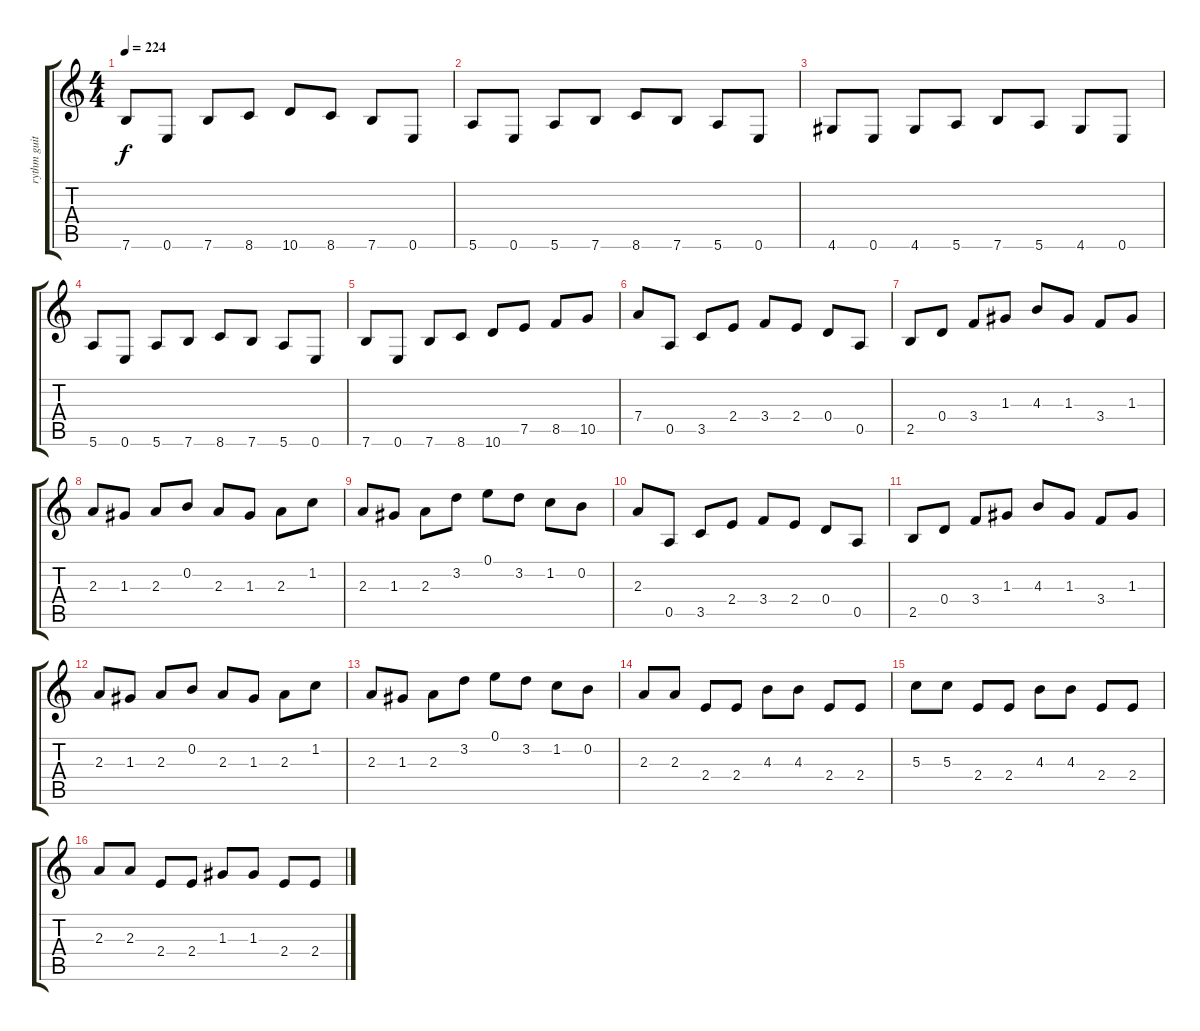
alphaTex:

\track ("rythm guitar" "rythm guit") {instrument acousticguitarsteel}
\staff {score tabs}
\tuning (E4 B3 G3 D3 A2 E2) {hide}
\ts (4 4)
\tempo 224
\clef g2
\ks c
7.6.8{dy f} 0.6.8 7.6.8 8.6.8 10.6.8 8.6.8 7.6.8 0.6.8 |
5.6.8 0.6.8 5.6.8 7.6.8 8.6.8 7.6.8 5.6.8 0.6.8 |
4.6.8 0.6.8 4.6.8 5.6.8 7.6.8 5.6.8 4.6.8 0.6.8 |
5.6.8 0.6.8 5.6.8 7.6.8 8.6.8 7.6.8 5.6.8 0.6.8 |
7.6.8 0.6.8 7.6.8 8.6.8 10.6.8 7.5.8 8.5.8 10.5.8 |
7.4.8 0.5.8 3.5.8 2.4.8 3.4.8 2.4.8 0.4.8 0.5.8 |
2.5.8 0.4.8 3.4.8 1.3.8 4.3.8 1.3.8 3.4.8 1.3.8 |
2.3.8 1.3.8 2.3.8 0.2.8 2.3.8 1.3.8 2.3.8 1.2.8 |
2.3.8 1.3.8 2.3.8 3.2.8 0.1.8 3.2.8 1.2.8 0.2.8 |
2.3.8 0.5.8 3.5.8 2.4.8 3.4.8 2.4.8 0.4.8 0.5.8 |
2.5.8 0.4.8 3.4.8 1.3.8 4.3.8 1.3.8 3.4.8 1.3.8 |
2.3.8 1.3.8 2.3.8 0.2.8 2.3.8 1.3.8 2.3.8 1.2.8 |
2.3.8 1.3.8 2.3.8 3.2.8 0.1.8 3.2.8 1.2.8 0.2.8 |
2.3.8 2.3.8 2.4.8 2.4.8 4.3.8 4.3.8 2.4.8 2.4.8 |
5.3.8 5.3.8 2.4.8 2.4.8 4.3.8 4.3.8 2.4.8 2.4.8 |
2.3.8 2.3.8 2.4.8 2.4.8 1.3.8 1.3.8 2.4.8 2.4.8
